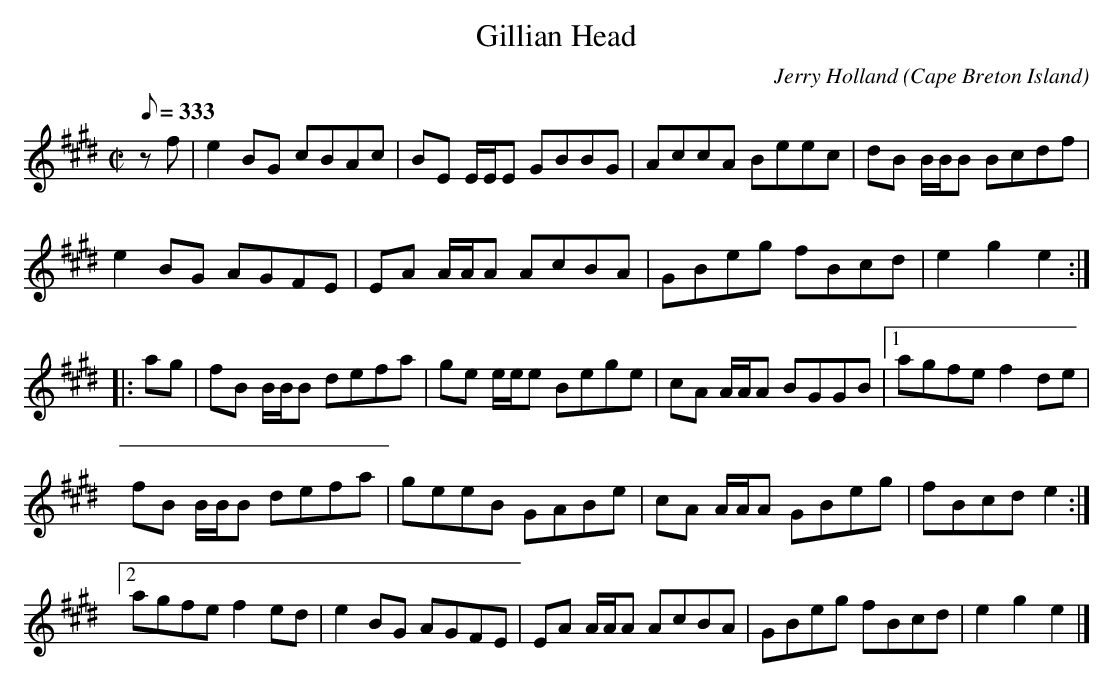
X:1
T:Gillian Head
C:Jerry Holland
O:Cape Breton Island
L:1/8
Q:333
M:C|
K:E
zf|e2 BG cBAc|BE E/E/E GBBG|AccA Beec|dB B/B/B Bcdf|
e2 BG AGFE|EA A/A/A AcBA|GBeg fBcd|e2 g2 e2:|
|:ag|fB B/B/B defa|ge e/e/e Bege|cA A/A/A BGGB|[1agfe f2 de|
fB B/B/B defa|geeB GABe|cA A/A/A GBeg|fBcd e2:|
[2 agfe f2 ed|e2 BG AGFE|EA A/A/A AcBA|GBeg fBcd|e2 g2 e2|]
